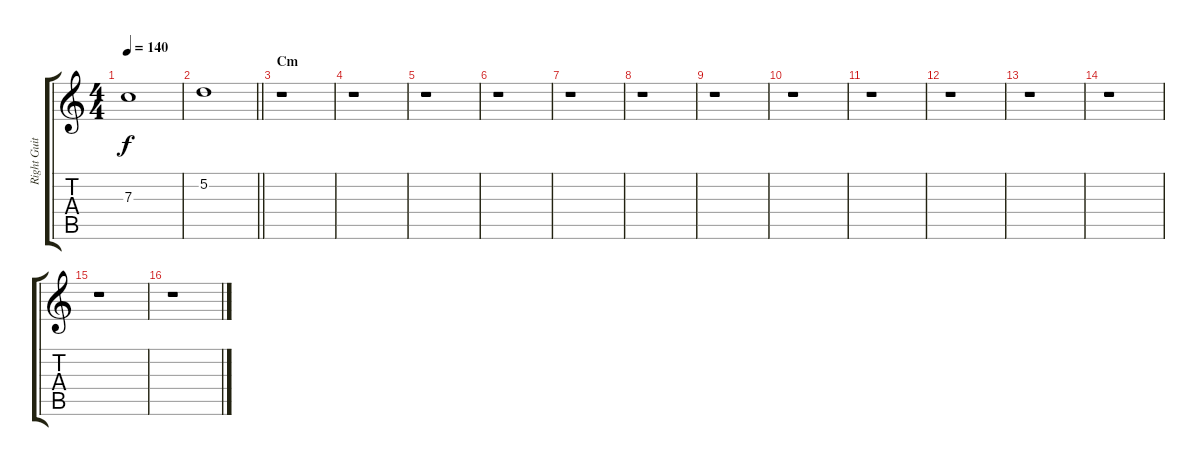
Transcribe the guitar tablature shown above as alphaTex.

\track ("Right Guitar" "Right Guit") {instrument distortionguitar}
\staff {score tabs}
\tuning (D4 A3 F3 C3 G2 C2) {hide}
\ts (4 4)
\tempo 140
\clef g2
\ks c
7.3.1{dy f} |
\barLineRight lightlight
5.2.1 |
\section ("" "Cm")
r.1 |
r.1 |
r.1 |
r.1 |
r.1 |
r.1 |
r.1 |
r.1 |
r.1 |
r.1 |
r.1 |
r.1 |
r.1 |
r.1
